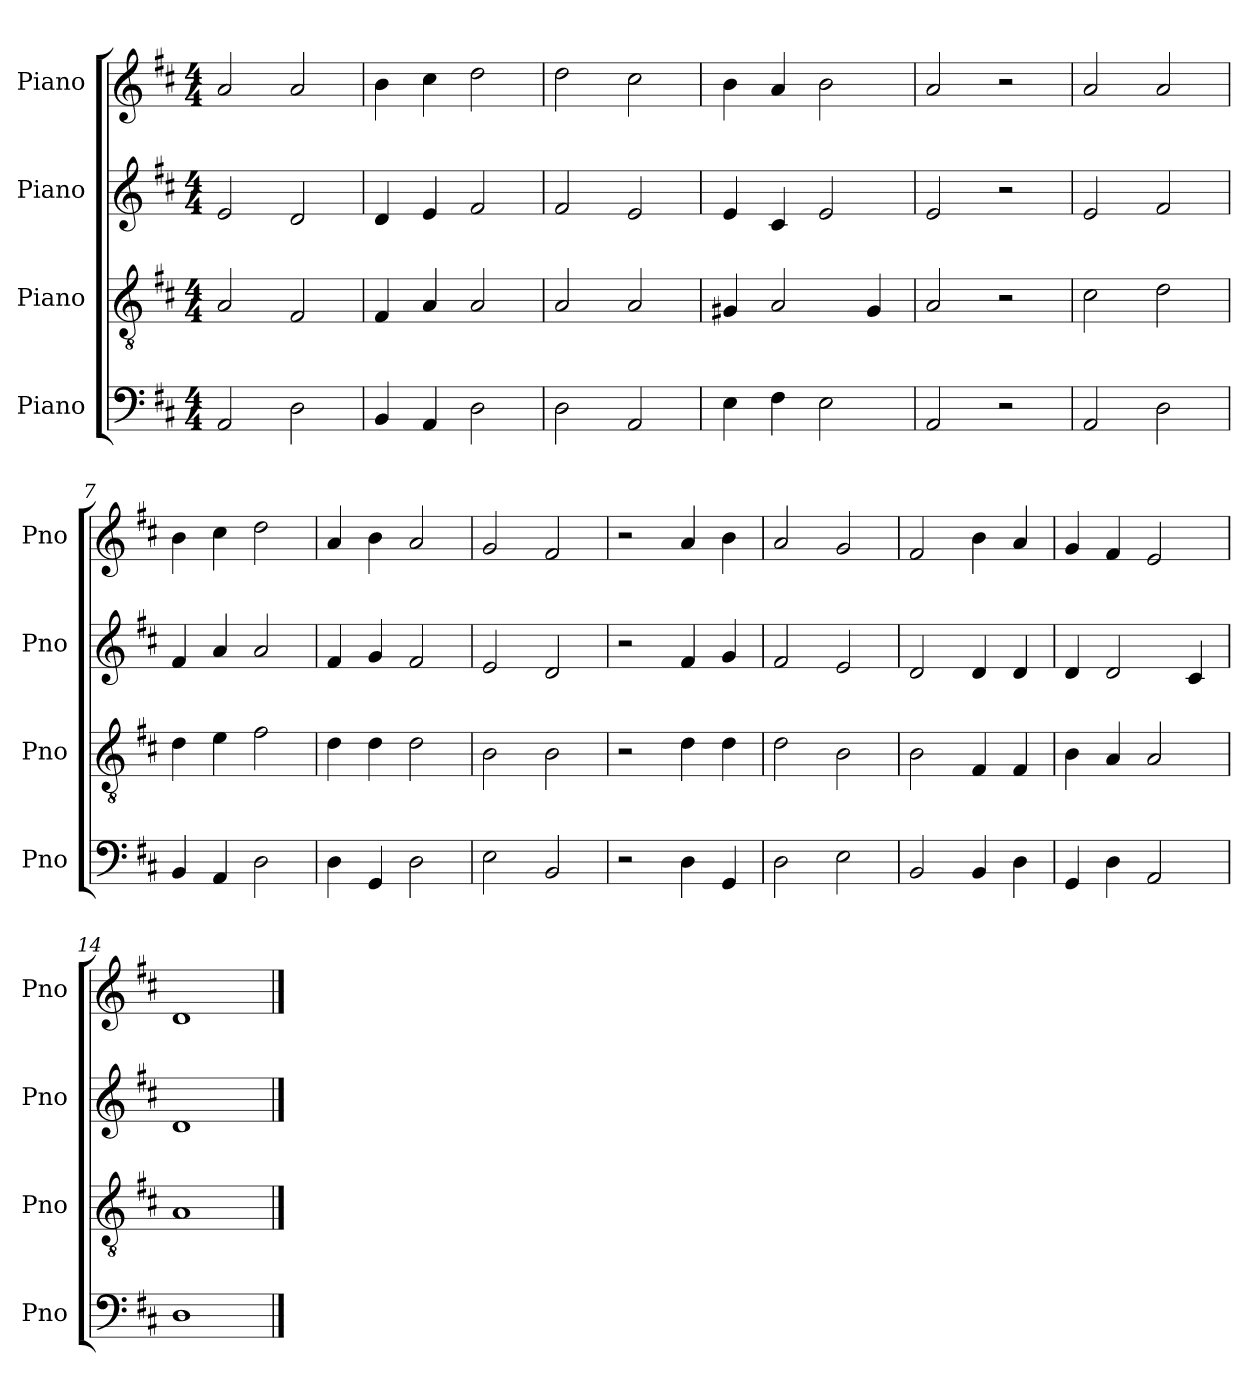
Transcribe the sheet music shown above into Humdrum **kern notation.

**kern	**kern	**kern	**kern
*part4	*part3	*part2	*part1
*staff4	*staff3	*staff2	*staff1
*I"Piano	*I"Piano	*I"Piano	*I"Piano
*I'Pno	*I'Pno	*I'Pno	*I'Pno
*clefF4	*clefGv2	*clefG2	*clefG2
*k[f#c#]	*k[f#c#]	*k[f#c#]	*k[f#c#]
*M4/4	*M4/4	*M4/4	*M4/4
=1	=1	=1	=1
2AA/	2A/	2e/	2a/
2D\	2F#/	2d/	2a/
=2	=2	=2	=2
4BB/	4F#/	4d/	4b\
4AA/	4A/	4e/	4cc#\
2D\	2A/	2f#/	2dd\
=3	=3	=3	=3
2D\	2A/	2f#/	2dd\
2AA/	2A/	2e/	2cc#\
=4	=4	=4	=4
4E\	4G#X/	4e/	4b\
4F#\	2A/	4c#/	4a/
2E\	.	2e/	2b\
.	4G#/	.	.
=5	=5	=5	=5
2AA/	2A/	2e/	2a/
2r	2r	2r	2r
=6	=6	=6	=6
2AA/	2c#\	2e/	2a/
2D\	2d\	2f#/	2a/
=7	=7	=7	=7
4BB/	4d\	4f#/	4b\
4AA/	4e\	4a/	4cc#\
2D\	2f#\	2a/	2dd\
=8	=8	=8	=8
4D\	4d\	4f#/	4a/
4GG/	4d\	4g/	4b\
2D\	2d\	2f#/	2a/
=9	=9	=9	=9
2E\	2B\	2e/	2g/
2BB/	2B\	2d/	2f#/
!!LO:LB:g=z
=10	=10	=10	=10
2r	2r	2r	2r
4D\	4d\	4f#/	4a/
4GG/	4d\	4g/	4b\
=11	=11	=11	=11
2D\	2d\	2f#/	2a/
2E\	2B\	2e/	2g/
=12	=12	=12	=12
2BB/	2B\	2d/	2f#/
4BB/	4F#/	4d/	4b\
4D\	4F#/	4d/	4a/
=13	=13	=13	=13
4GG/	4B\	4d/	4g/
4D\	4A/	2d/	4f#/
2AA/	2A/	.	2e/
.	.	4c#/	.
=14	=14	=14	=14
1D	1A	1d	1d
==	==	==	==
*-	*-	*-	*-
